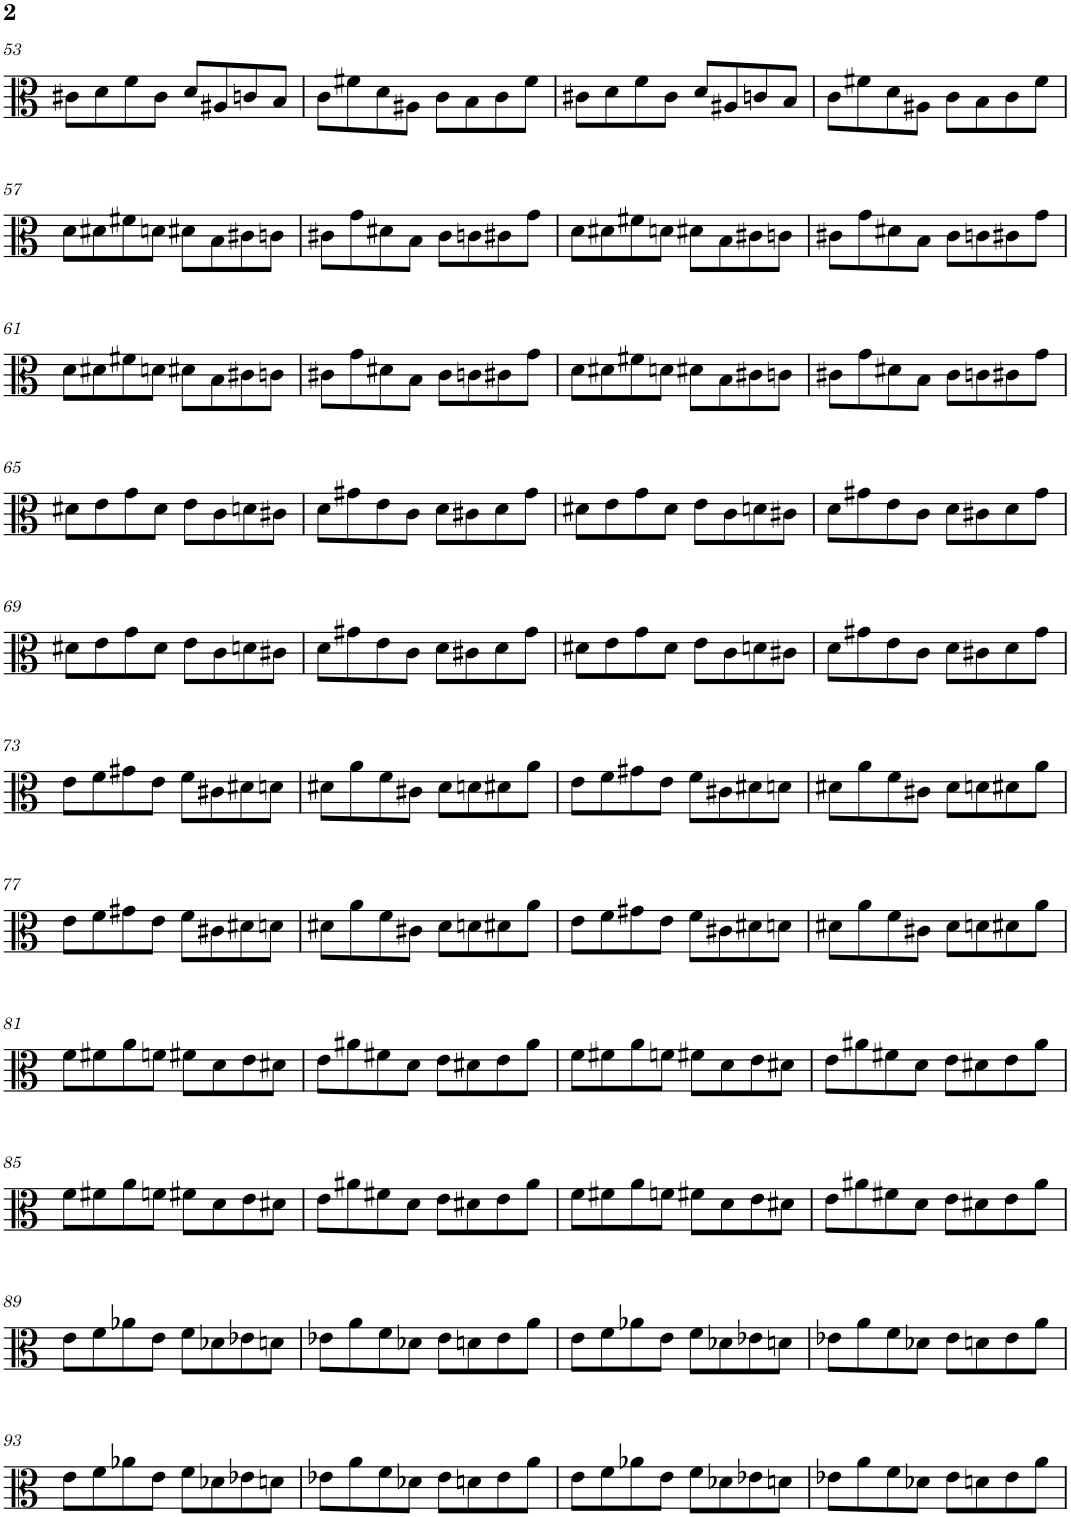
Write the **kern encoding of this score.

**kern
*part1
*staff1
*I"Viola
*I'Vla.
!!LO:PB:g=z
*clefC3
*k[]
*M4/4
=53
8c#X\L
8d\
8f\
8c#\J
8d/L
8A#X/
8cn/
8B/J
=54
8c\L
8f#X\
8d\
8A#X\J
8c\L
8B\
8c\
8f#\J
=55
8c#X\L
8d\
8f\
8c#\J
8d/L
8A#X/
8cn/
8B/J
=56
8c\L
8f#X\
8d\
8A#X\J
8c\L
8B\
8c\
8f#\J
!!LO:LB:g=z
=57
8d\L
8d#X\
8f#X\
8dn\J
8d#X\L
8B\
8c#X\
8cn\J
=58
8c#X\L
8g\
8d#X\
8B\J
8c#\L
8cn\
8c#X\
8g\J
=59
8d\L
8d#X\
8f#X\
8dn\J
8d#X\L
8B\
8c#X\
8cn\J
=60
8c#X\L
8g\
8d#X\
8B\J
8c#\L
8cn\
8c#X\
8g\J
!!LO:LB:g=z
=61
8d\L
8d#X\
8f#X\
8dn\J
8d#X\L
8B\
8c#X\
8cn\J
=62
8c#X\L
8g\
8d#X\
8B\J
8c#\L
8cn\
8c#X\
8g\J
=63
8d\L
8d#X\
8f#X\
8dn\J
8d#X\L
8B\
8c#X\
8cn\J
=64
8c#X\L
8g\
8d#X\
8B\J
8c#\L
8cn\
8c#X\
8g\J
!!LO:LB:g=z
=65
8d#X\L
8e\
8g\
8d#\J
8e\L
8c\
8dn\
8c#X\J
=66
8d\L
8g#X\
8e\
8c\J
8d\L
8c#X\
8d\
8g#\J
=67
8d#X\L
8e\
8g\
8d#\J
8e\L
8c\
8dn\
8c#X\J
=68
8d\L
8g#X\
8e\
8c\J
8d\L
8c#X\
8d\
8g#\J
!!LO:LB:g=z
=69
8d#X\L
8e\
8g\
8d#\J
8e\L
8c\
8dn\
8c#X\J
=70
8d\L
8g#X\
8e\
8c\J
8d\L
8c#X\
8d\
8g#\J
=71
8d#X\L
8e\
8g\
8d#\J
8e\L
8c\
8dn\
8c#X\J
=72
8d\L
8g#X\
8e\
8c\J
8d\L
8c#X\
8d\
8g#\J
!!LO:LB:g=z
=73
8e\L
8f\
8g#X\
8e\J
8f\L
8c#X\
8d#X\
8dn\J
=74
8d#X\L
8a\
8f\
8c#X\J
8d#\L
8dn\
8d#X\
8a\J
=75
8e\L
8f\
8g#X\
8e\J
8f\L
8c#X\
8d#X\
8dn\J
=76
8d#X\L
8a\
8f\
8c#X\J
8d#\L
8dn\
8d#X\
8a\J
!!LO:LB:g=z
=77
8e\L
8f\
8g#X\
8e\J
8f\L
8c#X\
8d#X\
8dn\J
=78
8d#X\L
8a\
8f\
8c#X\J
8d#\L
8dn\
8d#X\
8a\J
=79
8e\L
8f\
8g#X\
8e\J
8f\L
8c#X\
8d#X\
8dn\J
=80
8d#X\L
8a\
8f\
8c#X\J
8d#\L
8dn\
8d#X\
8a\J
!!LO:LB:g=z
=81
8f\L
8f#X\
8a\
8fn\J
8f#X\L
8d\
8e\
8d#X\J
=82
8e\L
8a#X\
8f#X\
8d\J
8e\L
8d#X\
8e\
8a#\J
=83
8f\L
8f#X\
8a\
8fn\J
8f#X\L
8d\
8e\
8d#X\J
=84
8e\L
8a#X\
8f#X\
8d\J
8e\L
8d#X\
8e\
8a#\J
!!LO:LB:g=z
=85
8f\L
8f#X\
8a\
8fn\J
8f#X\L
8d\
8e\
8d#X\J
=86
8e\L
8a#X\
8f#X\
8d\J
8e\L
8d#X\
8e\
8a#\J
=87
8f\L
8f#X\
8a\
8fn\J
8f#X\L
8d\
8e\
8d#X\J
=88
8e\L
8a#X\
8f#X\
8d\J
8e\L
8d#X\
8e\
8a#\J
!!LO:LB:g=z
=89
8e\L
8f\
8a-X\
8e\J
8f\L
8d-X\
8e-X\
8dn\J
=90
8e-X\L
8a\
8f\
8d-X\J
8e-\L
8dn\
8e-\
8a\J
=91
8e\L
8f\
8a-X\
8e\J
8f\L
8d-X\
8e-X\
8dn\J
=92
8e-X\L
8a\
8f\
8d-X\J
8e-\L
8dn\
8e-\
8a\J
!!LO:LB:g=z
=93
8e\L
8f\
8a-X\
8e\J
8f\L
8d-X\
8e-X\
8dn\J
=94
8e-X\L
8a\
8f\
8d-X\J
8e-\L
8dn\
8e-\
8a\J
=95
8e\L
8f\
8a-X\
8e\J
8f\L
8d-X\
8e-X\
8dn\J
=96
8e-X\L
8a\
8f\
8d-X\J
8e-\L
8dn\
8e-\
8a\J
=
*-
